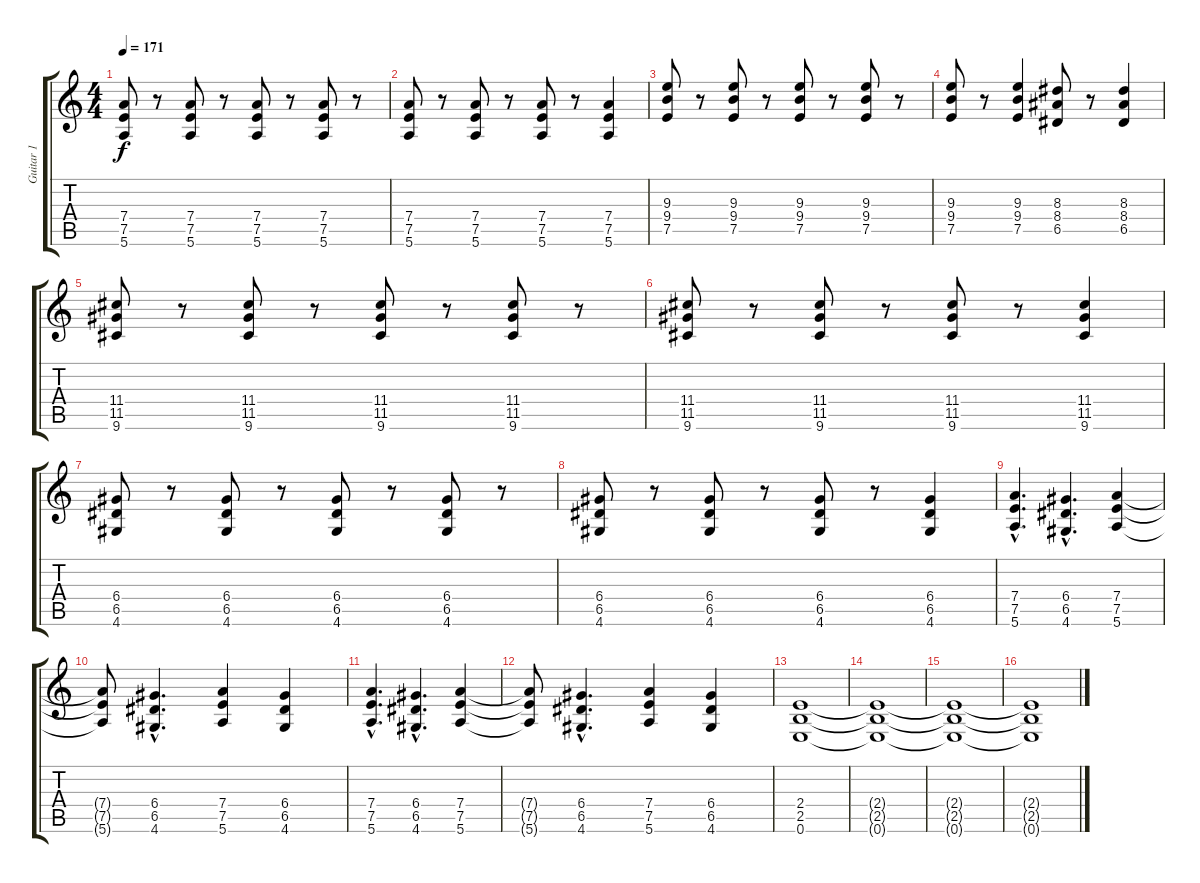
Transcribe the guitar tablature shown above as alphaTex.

\track ("Guitar 1" "Guitar 1") {instrument overdrivenguitar}
\staff {score tabs}
\tuning (E4 B3 G3 D3 A2 E2) {hide}
\ts (4 4)
\tempo 171
\clef g2
\ks c
(7.4 7.5 5.6).8{dy f} r.8 (7.4 7.5 5.6).8 r.8 (7.4 7.5 5.6).8 r.8 (7.4 7.5 5.6).8 r.8 |
(7.4 7.5 5.6).8 r.8 (7.4 7.5 5.6).8 r.8 (7.4 7.5 5.6).8 r.8 (7.4 7.5 5.6).4 |
(9.3 9.4 7.5).8 r.8 (9.3 9.4 7.5).8 r.8 (9.3 9.4 7.5).8 r.8 (9.3 9.4 7.5).8 r.8 |
(9.3 9.4 7.5).8 r.8 (9.3 9.4 7.5).4 (8.3 8.4 6.5).8 r.8 (8.3 8.4 6.5).4 |
(11.4 11.5 9.6).8 r.8 (11.4 11.5 9.6).8 r.8 (11.4 11.5 9.6).8 r.8 (11.4 11.5 9.6).8 r.8 |
(11.4 11.5 9.6).8 r.8 (11.4 11.5 9.6).8 r.8 (11.4 11.5 9.6).8 r.8 (11.4 11.5 9.6).4 |
(6.4 6.5 4.6).8 r.8 (6.4 6.5 4.6).8 r.8 (6.4 6.5 4.6).8 r.8 (6.4 6.5 4.6).8 r.8 |
(6.4 6.5 4.6).8 r.8 (6.4 6.5 4.6).8 r.8 (6.4 6.5 4.6).8 r.8 (6.4 6.5 4.6).4 |
(7.4{hac} 7.5{hac} 5.6{hac}).4{d} (6.4{hac} 6.5{hac} 4.6{hac}).4{d} (7.4 7.5 5.6).4 |
(7.4{t} 7.5{t} 5.6{t}).8 (6.4{hac} 6.5{hac} 4.6{hac}).4{d} (7.4 7.5 5.6).4 (6.4 6.5 4.6).4 |
(7.4{hac} 7.5{hac} 5.6{hac}).4{d} (6.4{hac} 6.5{hac} 4.6{hac}).4{d} (7.4 7.5 5.6).4 |
(7.4{t} 7.5{t} 5.6{t}).8 (6.4{hac} 6.5{hac} 4.6{hac}).4{d} (7.4 7.5 5.6).4 (6.4 6.5 4.6).4 |
(2.4 2.5 0.6).1 |
(2.4{t} 2.5{t} 0.6{t}).1 |
(2.4{t} 2.5{t} 0.6{t}).1 |
(2.4{t} 2.5{t} 0.6{t}).1
